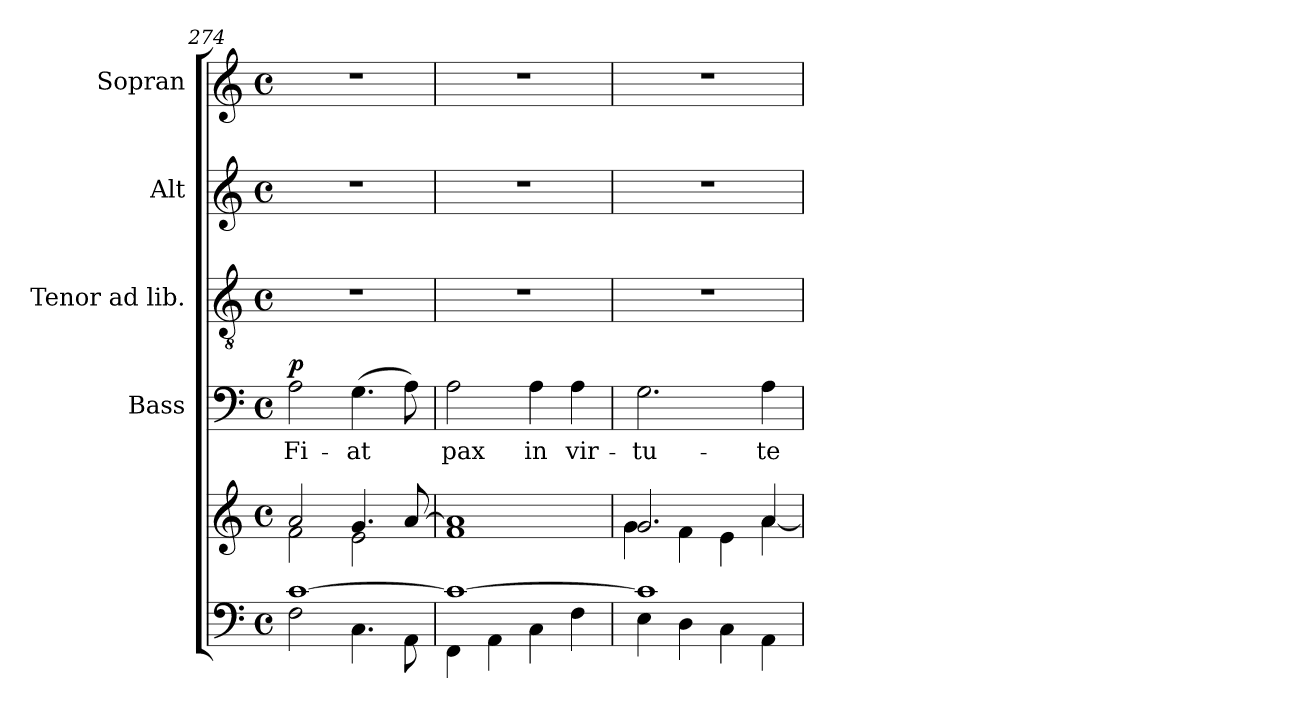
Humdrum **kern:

**kern	**kern	**kern	**text	**dynam	**kern	**kern	**kern
*part5	*part5	*part4	*part4	*part4	*part3	*part2	*part1
*staff6	*staff5	*staff4	*staff4	*staff4	*staff3	*staff2	*staff1
*	*	*I"Bass	*	*	*I"Tenor ad lib.	*I"Alt	*I"Sopran
*	*	*I'B.	*	*	*I'T.	*I'A.	*I'S.
*clefF4	*clefG2	*clefF4	*	*	*clefGv2	*clefG2	*clefG2
*k[]	*k[]	*k[]	*	*	*k[]	*k[]	*k[]
*C:	*C:	*C:	*	*	*C:	*C:	*C:
*M4/4	*M4/4	*M4/4	*	*	*M4/4	*M4/4	*M4/4
*met(c)	*met(c)	*met(c)	*	*	*met(c)	*met(c)	*met(c)
=274	=274	=274	=274	=274	=274	=274	=274
*^	*^	*	*	*	*	*	*
!	!	!	!	!	!LO:LY:b	!LO:DY:a	!	!	!
[>1c	2F\	2a/	2f\	2A\	Fi-	p	1r	1r	1r
!	!	!	!	!	!LO:LY:b	!	!	!	!
.	4.C\	4.g/	2e\	(>4.G\	-at	.	.	.	.
.	8AA\	[>8a/	.	8A\)	.	.	.	.	.
=275	=275	=275	=275	=275	=275	=275	=275	=275	=275
!	!	!	!	!	!LO:LY:b	!	!	!	!
1c_	4FF\	1a]	1f	2A\	pax	.	1r	1r	1r
.	4AA\	.	.	.	.	.	.	.	.
!	!	!	!	!	!LO:LY:b	!	!	!	!
.	4C\	.	.	4A\	in	.	.	.	.
!	!	!	!	!	!LO:LY:b	!	!	!	!
.	4F\	.	.	4A\	vir-	.	.	.	.
=276	=276	=276	=276	=276	=276	=276	=276	=276	=276
!	!	!	!	!	!LO:LY:b	!	!	!	!
1c]	4E\	2.g/	4g\	2.G\	-tu-	.	1r	1r	1r
.	4D\	.	4f\	.	.	.	.	.	.
.	4C\	.	4e\	.	.	.	.	.	.
!	!	!	!	!	!LO:LY:b	!	!	!	!
.	4AA\	4a/	[<4a\	4A\	-te	.	.	.	.
*v	*v	*	*	*	*	*	*	*	*
*	*v	*v	*	*	*	*	*	*
=	=	=	=	=	=	=	=
*-	*-	*-	*-	*-	*-	*-	*-
